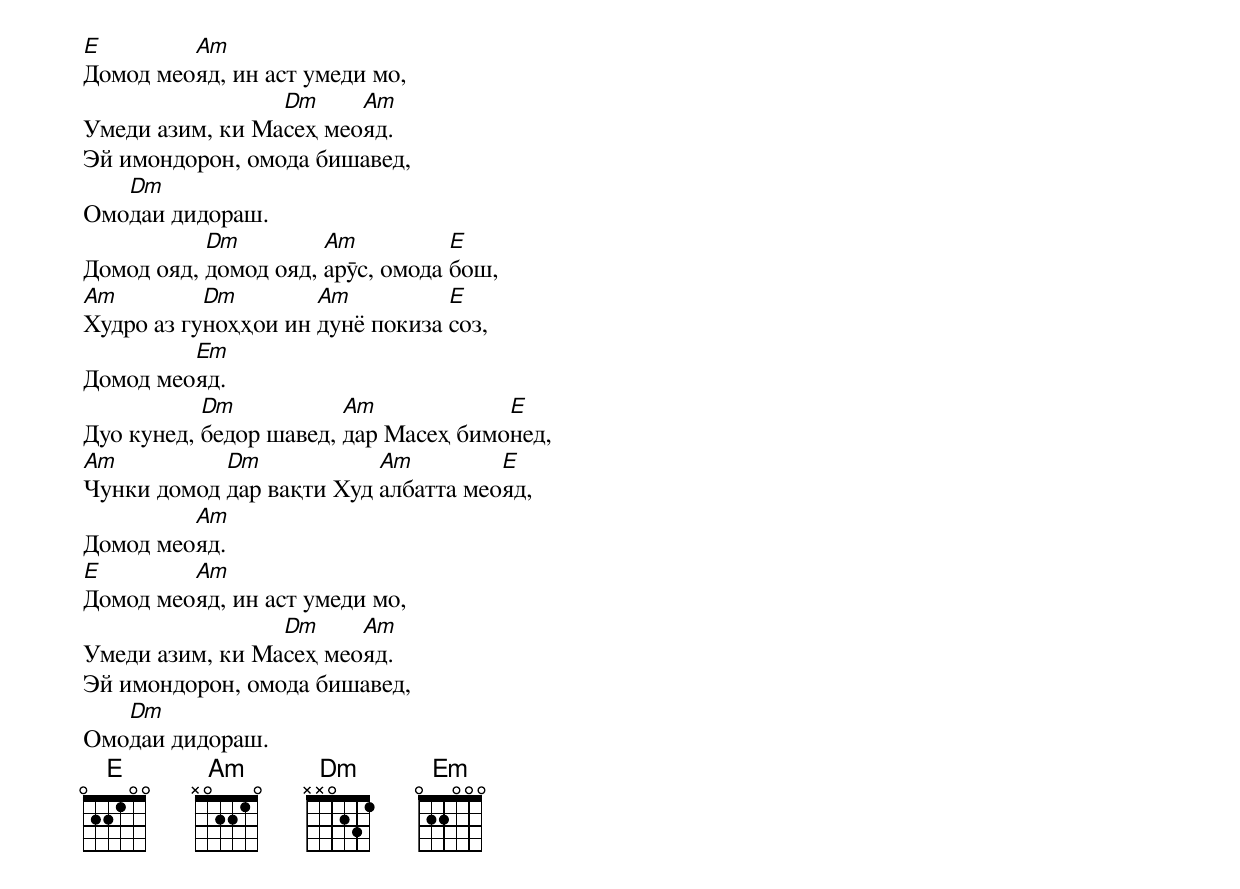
[E]Домод мео[Am]яд, ин аст умеди мо,
Умеди азим, ки Ма[Dm]сеҳ мео[Am]яд.
Эй имондорон, омода бишавед,
Омо[Dm]даи дидораш.
Домод ояд, [Dm]домод ояд, [Am]арӯс, омода [E]бош,
[Am]Худро аз гу[Dm]ноҳҳои ин [Am]дунё покиза [E]соз,
Домод мео[Em]яд.
Дуо кунед, [Dm]бедор шавед, [Am]дар Масеҳ бимо[E]нед,
[Am]Чунки домод [Dm]дар вақти Худ [Am]албатта мео[E]яд,
Домод мео[Am]яд.
[E]Домод мео[Am]яд, ин аст умеди мо,
Умеди азим, ки Ма[Dm]сеҳ мео[Am]яд.
Эй имондорон, омода бишавед,
Омо[Dm]даи дидораш.
